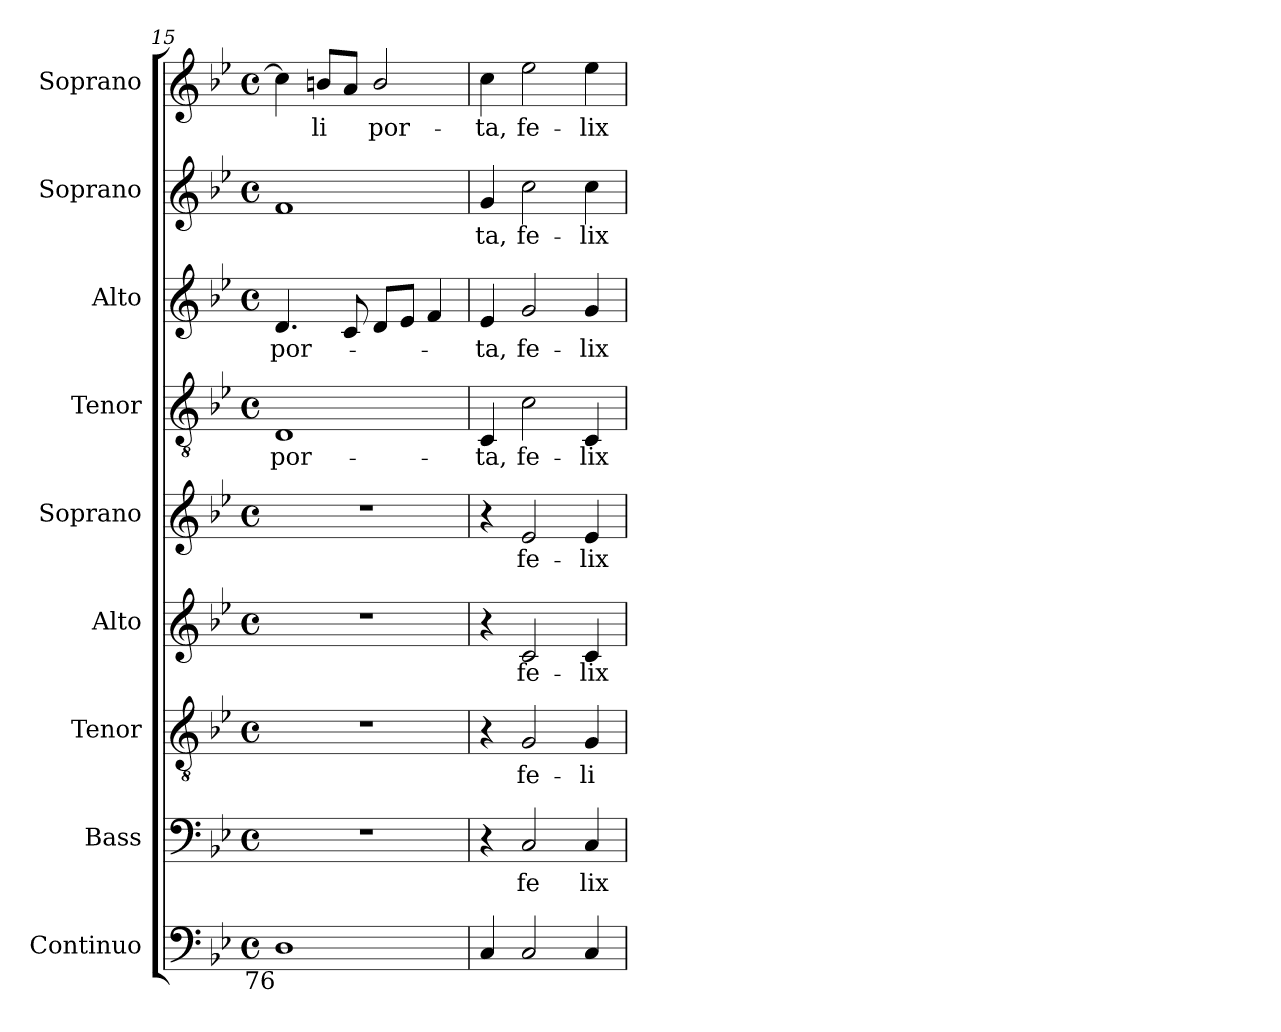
**kern	**kern	**text	**kern	**text	**kern	**text	**kern	**text	**kern	**text	**kern	**text	**kern	**text	**kern	**text
*part9	*part8	*part8	*part7	*part7	*part6	*part6	*part5	*part5	*part4	*part4	*part3	*part3	*part2	*part2	*part1	*part1
*staff9	*staff8	*staff8	*staff7	*staff7	*staff6	*staff6	*staff5	*staff5	*staff4	*staff4	*staff3	*staff3	*staff2	*staff2	*staff1	*staff1
*I"Continuo	*I"Bass	*	*I"Tenor	*	*I"Alto	*	*I"Soprano	*	*I"Tenor	*	*I"Alto	*	*I"Soprano	*	*I"Soprano	*
*I'Cont.	*I'B.	*	*I'T.	*	*I'A.	*	*I'S.	*	*I'T.	*	*I'A.	*	*I'S.	*	*I'S.	*
*clefF4	*clefF4	*	*clefGv2	*	*clefG2	*	*clefG2	*	*clefGv2	*	*clefG2	*	*clefG2	*	*clefG2	*
*	*	*	*ITrd7c12	*	*	*	*	*	*ITrd7c12	*	*	*	*	*	*	*
*k[b-e-]	*k[b-e-]	*	*k[b-e-]	*	*k[b-e-]	*	*k[b-e-]	*	*k[b-e-]	*	*k[b-e-]	*	*k[b-e-]	*	*k[b-e-]	*
*B-:	*B-:	*	*B-:	*	*B-:	*	*B-:	*	*B-:	*	*B-:	*	*B-:	*	*B-:	*
*M4/4	*M4/4	*	*M4/4	*	*M4/4	*	*M4/4	*	*M4/4	*	*M4/4	*	*M4/4	*	*M4/4	*
*met(c)	*met(c)	*	*met(c)	*	*met(c)	*	*met(c)	*	*met(c)	*	*met(c)	*	*met(c)	*	*met(c)	*
=15	=15	=15	=15	=15	=15	=15	=15	=15	=15	=15	=15	=15	=15	=15	=15	=15
!	!	!	!	!	!	!	!	!	!	!LO:LY:b:color=#000000	!	!	!	!	!	!
!LO:TX:b:rj:t=76	!	!	!	!	!	!	!	!	!	!	!	!	!	!	!	!
!	!	!	!	!	!	!	!	!	!	!	!	!LO:LY:b:color=#000000	!	!	!	!
1Di	1r	.	1r	.	1r	.	1r	.	1DDi	por-	4.di/	por-	1fi	.	4cci\]	.
!	!	!	!	!	!	!	!	!	!	!	!	!	!	!	!	!LO:LY:b:color=#000000
.	.	.	.	.	.	.	.	.	.	.	.	.	.	.	8bni/L	-li
.	.	.	.	.	.	.	.	.	.	.	8ci/	.	.	.	8ai/J	.
!	!	!	!	!	!	!	!	!	!	!	!	!	!	!	!	!LO:LY:b:color=#000000
.	.	.	.	.	.	.	.	.	.	.	8di/L	.	.	.	2bi/	por-
.	.	.	.	.	.	.	.	.	.	.	8e-i/J	.	.	.	.	.
.	.	.	.	.	.	.	.	.	.	.	4fi/	.	.	.	.	.
=16	=16	=16	=16	=16	=16	=16	=16	=16	=16	=16	=16	=16	=16	=16	=16	=16
!	!	!	!	!	!	!	!	!	!	!LO:LY:b:color=#000000	!	!	!	!	!	!
!	!	!	!	!	!	!	!	!	!	!	!	!LO:LY:b:color=#000000	!	!	!	!
!	!	!	!	!	!	!	!	!	!	!	!	!	!	!LO:LY:b:color=#000000	!	!
!	!	!	!	!	!	!	!	!	!	!	!	!	!	!	!	!LO:LY:b:color=#000000
4Ci/	4r	.	4r	.	4r	.	4r	.	4CCi/	-ta,	4e-i/	-ta,	4gi/	-ta,	4cci\	-ta,
!	!	!LO:LY:b:color=#000000	!	!	!	!	!	!	!	!	!	!	!	!	!	!
!	!	!	!	!LO:LY:b:color=#000000	!	!	!	!	!	!	!	!	!	!	!	!
!	!	!	!	!	!	!LO:LY:b:color=#000000	!	!	!	!	!	!	!	!	!	!
!	!	!	!	!	!	!	!	!LO:LY:b:color=#000000	!	!	!	!	!	!	!	!
!	!	!	!	!	!	!	!	!	!	!LO:LY:b:color=#000000	!	!	!	!	!	!
!	!	!	!	!	!	!	!	!	!	!	!	!LO:LY:b:color=#000000	!	!	!	!
!	!	!	!	!	!	!	!	!	!	!	!	!	!	!LO:LY:b:color=#000000	!	!
!	!	!	!	!	!	!	!	!	!	!	!	!	!	!	!	!LO:LY:b:color=#000000
2Ci/	2Ci/	fe	2GGi/	fe-	2ci/	fe-	2e-i/	fe-	2Ci\	fe-	2gi/	fe-	2cci\	fe-	2ee-i\	fe-
!	!	!LO:LY:b:color=#000000	!	!	!	!	!	!	!	!	!	!	!	!	!	!
!	!	!	!	!LO:LY:b:color=#000000	!	!	!	!	!	!	!	!	!	!	!	!
!	!	!	!	!	!	!LO:LY:b:color=#000000	!	!	!	!	!	!	!	!	!	!
!	!	!	!	!	!	!	!	!LO:LY:b:color=#000000	!	!	!	!	!	!	!	!
!	!	!	!	!	!	!	!	!	!	!LO:LY:b:color=#000000	!	!	!	!	!	!
!	!	!	!	!	!	!	!	!	!	!	!	!LO:LY:b:color=#000000	!	!	!	!
!	!	!	!	!	!	!	!	!	!	!	!	!	!	!LO:LY:b:color=#000000	!	!
!	!	!	!	!	!	!	!	!	!	!	!	!	!	!	!	!LO:LY:b:color=#000000
4Ci/	4Ci/	lix	4GGi/	-li	4ci/	-lix	4e-i/	-lix	4CCi/	-lix	4gi/	-lix	4cci\	-lix	4ee-i\	-lix
=	=	=	=	=	=	=	=	=	=	=	=	=	=	=	=	=
*-	*-	*-	*-	*-	*-	*-	*-	*-	*-	*-	*-	*-	*-	*-	*-	*-
